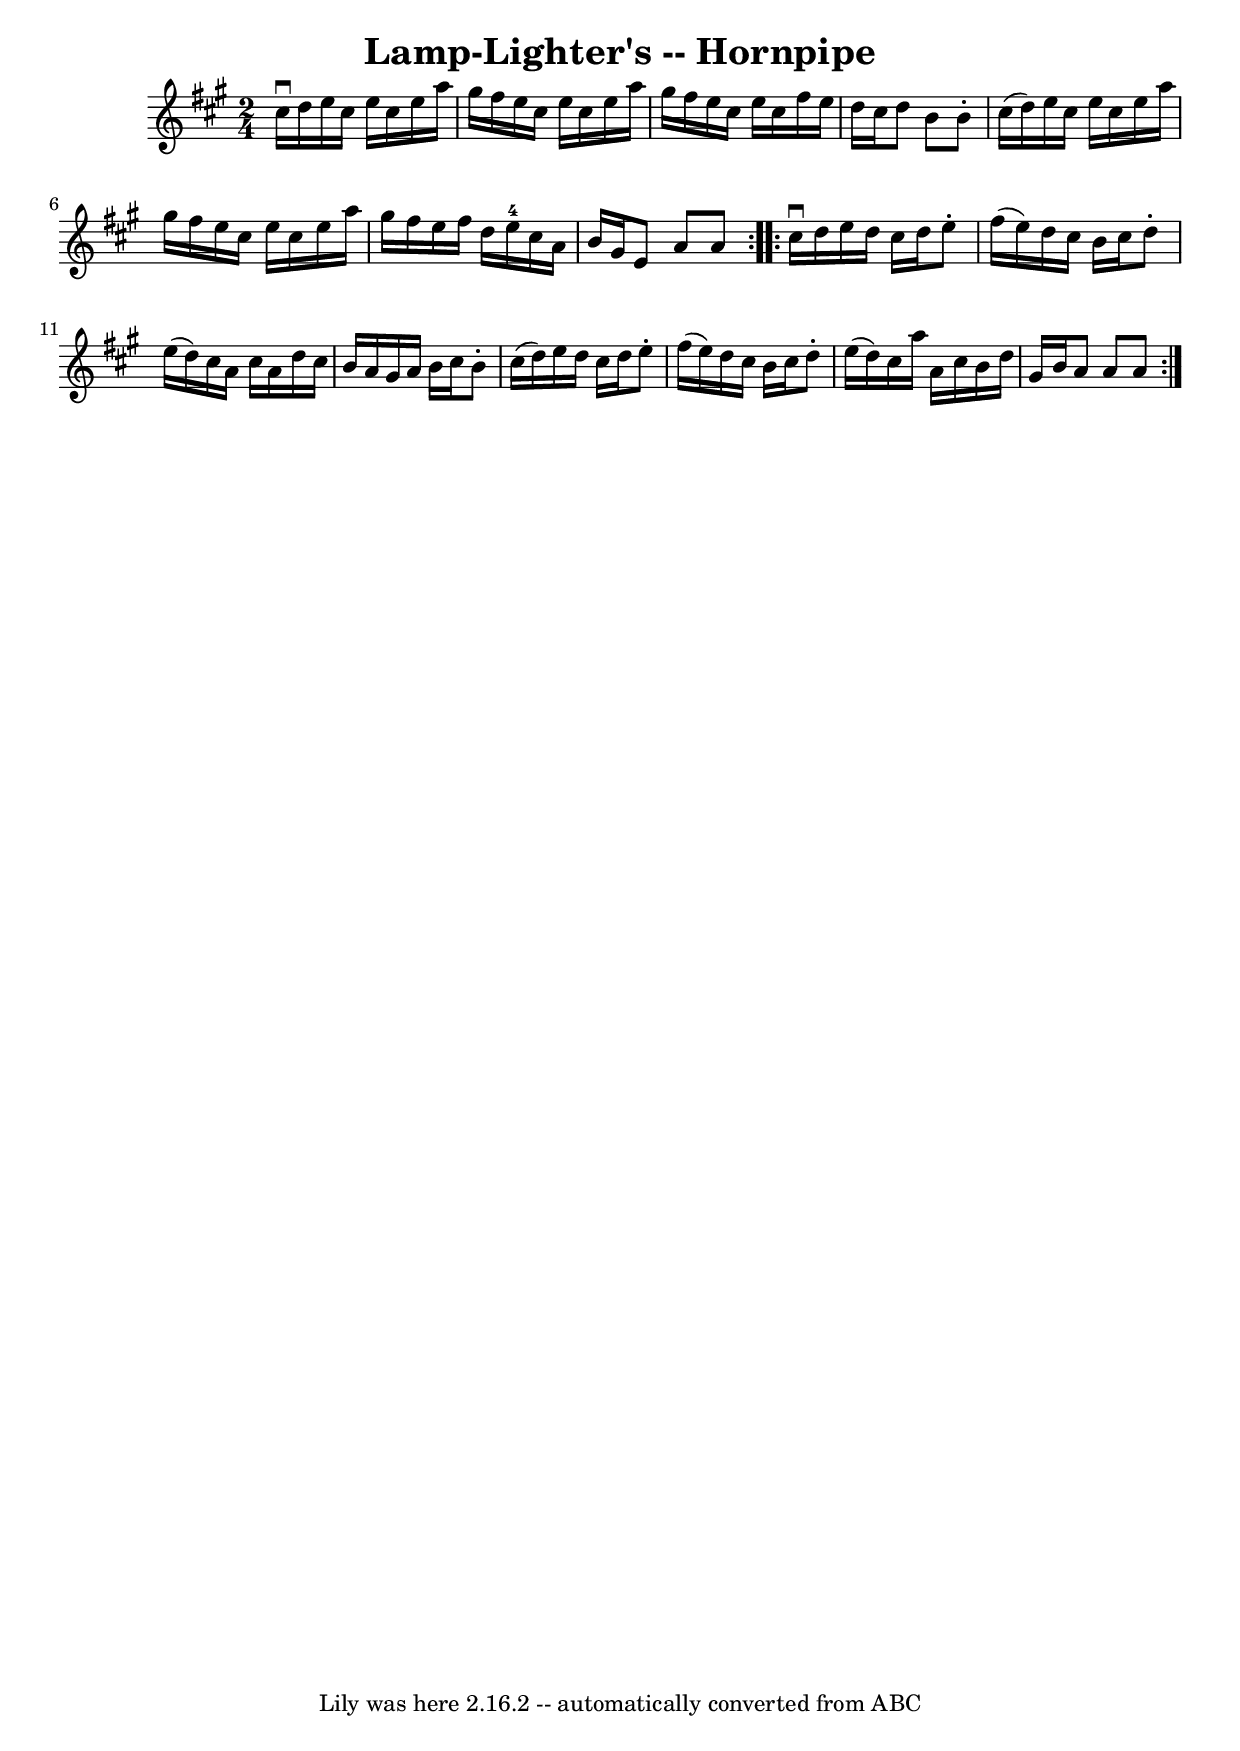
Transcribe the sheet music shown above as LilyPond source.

\version "2.16.2"
\include "Mammoth.ily"
\header {
  %% book = "Cole's 1000 Fiddle Tunes"
  crossRefNumber = "1"
  footnotes = ""
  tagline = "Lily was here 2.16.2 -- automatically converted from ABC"
  title = "Lamp-Lighter's -- Hornpipe"

}
voicedefault =  {



  \repeat volta 2 {

    \time 2/4 
    \key a \major
 cis''16^\downbow d''16  |
    e''16    
    cis''16 e''16 cis''16 e''16 a''16 gis''16 fis''16  |
    
    e''16 cis''16 e''16 cis''16 e''16 a''16 gis''16 fis''16  
    |
    e''16 cis''16 e''16 cis''16 fis''16 e''16 d''16    
    cis''16  |
    d''8 b'8 b'8 -. cis''16 (d''16) |
    
    e''16 cis''16 e''16 cis''16 e''16 a''16 gis''16 fis''16  
    |
    e''16 cis''16 e''16 cis''16 e''16 a''16 gis''16    
    fis''16  |
    e''16 fis''16 d''16 e''16-4 cis''16 a'16   
    b'16 gis'16  |
    e'8 a'8 a'8  
  }     
  \repeat volta 2 {
    
    cis''16^\downbow d''16  |
    e''16 d''16 cis''16 d''16    
    e''8 -. fis''16 (e''16) |
    d''16 cis''16 b'16 cis''16  
    d''8 -. e''16 (d''16) |
    cis''16 a'16 cis''16 a'16   
    d''16 cis''16 b'16 a'16  |
    gis'16 a'16 b'16 cis''16 
    b'8 -. cis''16 (d''16) |
    e''16 d''16 cis''16    
    d''16 e''8 -. fis''16 (e''16) |
    d''16 cis''16 b'16    
    cis''16 d''8 -. e''16 (d''16) |
    cis''16 a''16 a'16    
    cis''16 b'16 d''16 gis'16 b'16  |
    a'8 a'8 a'8  
  }   

}

\score{
  <<

    \context Staff="default"
    {
      \voicedefault 
      
    }

  >>
  \layout {
    
  }
  \midi {
  }

}
